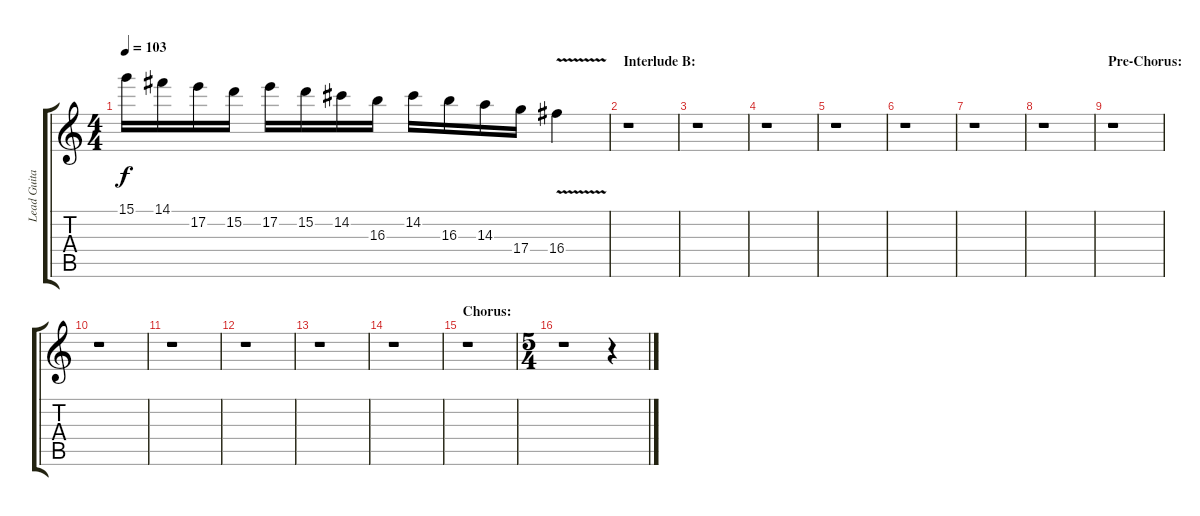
\track ("Lead Guitar II" "Lead Guita") {instrument distortionguitar}
\staff {score tabs}
\tuning (E4 B3 G3 D3 A2 E2) {hide}
\ts (4 4)
\tempo 103
\clef g2
\ks c
15.1.16{dy f} 14.1.16 17.2.16 15.2.16 17.2.16 15.2.16 14.2.16 16.3.16 14.2.16 16.3.16 14.3.16 17.4.16 16.4{v}.4 |
\section ("" "Interlude B:")
r.1 |
r.1 |
r.1 |
r.1 |
r.1 |
r.1 |
r.1 |
\section ("" "Pre-Chorus:")
r.1 |
r.1 |
r.1 |
r.1 |
r.1 |
r.1 |
\section ("" "Chorus:")
r.1 |
\ts (5 4)
r.1 r.4
